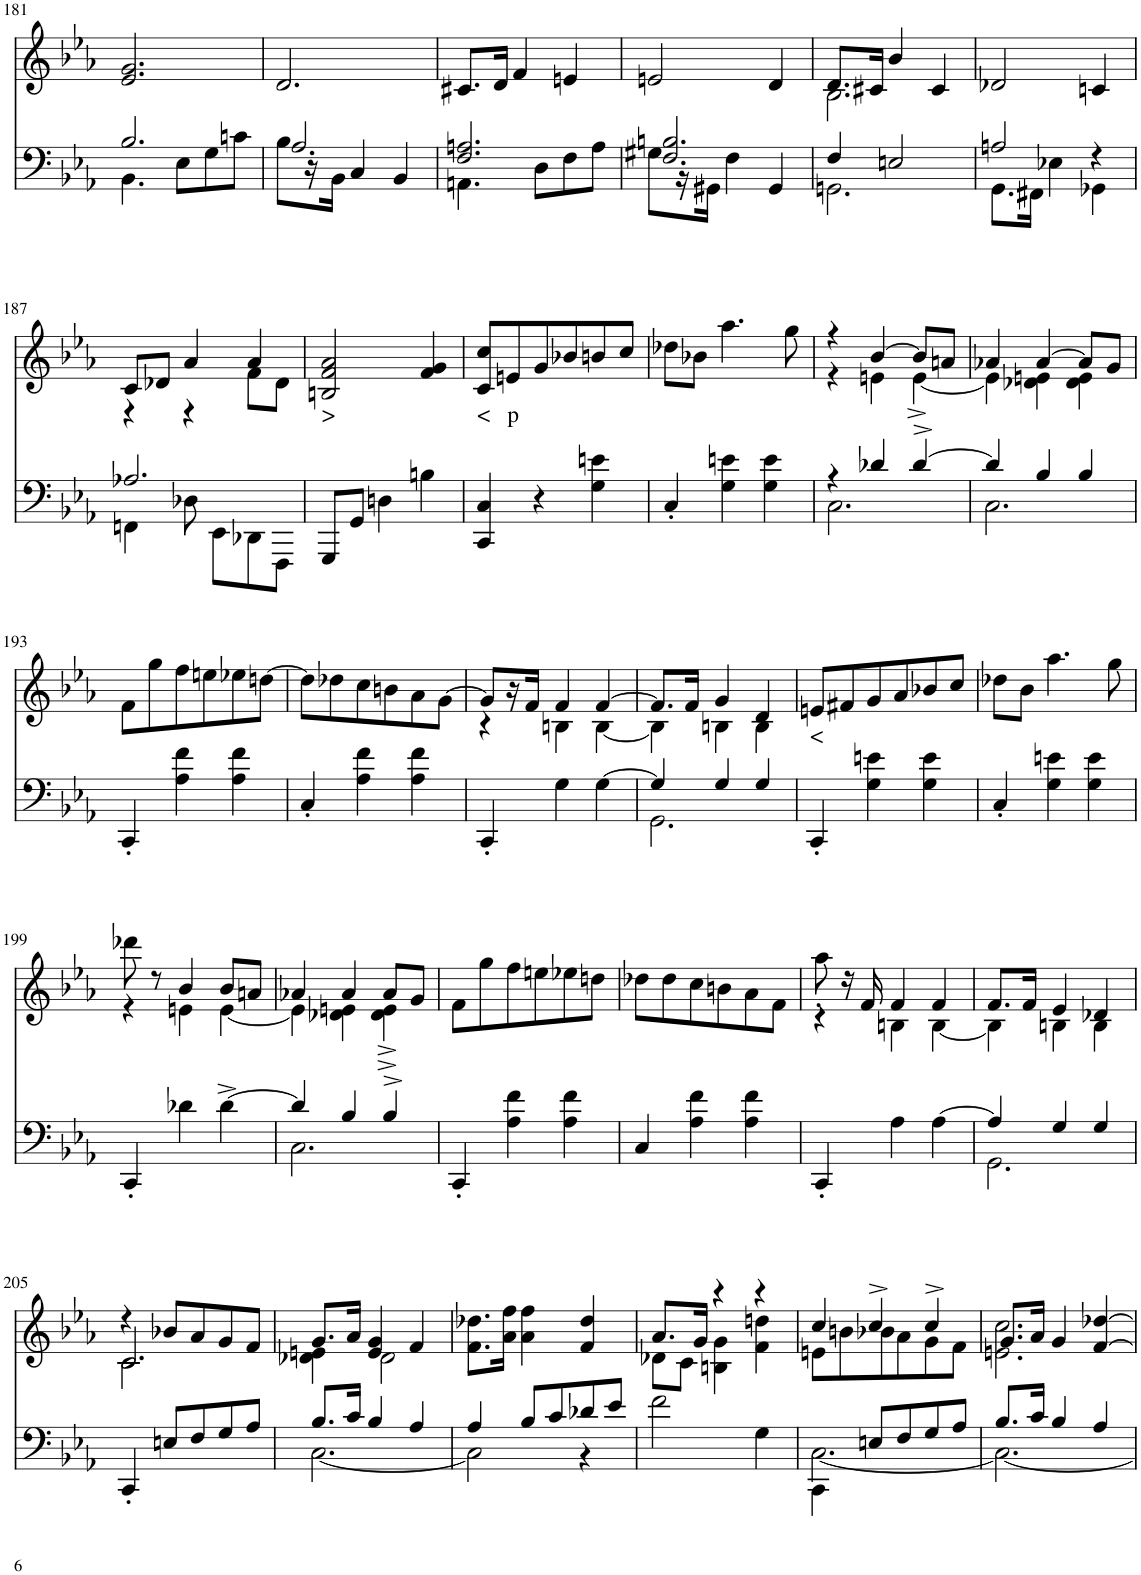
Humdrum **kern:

**kern	**kern	**text
*part2	*part1	*part1
*staff2	*staff1	*staff1
*I"Piano	*I"Piano	*
*I'Pno	*I'Pno	*
!!LO:PB:g=z
*clefF4	*clefG2	*
*k[b-e-a-]	*k[b-e-a-]	*
*M3/4	*M3/4	*
=181	=181	=181
*^	*	*
2.B-/	4.BB-\	2.e-/ 2.g/	.
.	8E-\L	.	.
.	8G\	.	.
.	8cn\J	.	.
=182	=182	=182	=182
2.A-/	8B-\L	2.d/	.
.	16r	.	.
.	16BB-\JJ	.	.
.	4C/	.	.
.	4BB-/	.	.
=183	=183	=183	=183
2.F/ 2.An/	4.AAn\	8.c#X/L	.
.	.	16d/Jk	.
.	.	4f/	.
.	8D\L	.	.
.	8F\	4en/	.
.	8A\J	.	.
=184	=184	=184	=184
2.F/ 2.Bn/	8G#X\L	2en/	.
.	16r	.	.
.	16GG#X\JJ	.	.
.	4F\	.	.
.	4GG#/	4d/	.
=185	=185	=185	=185
*	*	*^	*
4F/	2.GGn\	8.d/L	2.B-\	.
.	.	16c#X/Jk	.	.
2En/	.	4b-/	.	.
.	.	4c#/	.	.
*	*	*v	*v	*
=186	=186	=186	=186
2An/	8.GG\L	2d-X/	.
.	16FF#X\Jk	.	.
.	4E-X\	.	.
4r	4GG-X\	4cn/	.
!!LO:LB:g=z
=187	=187	=187	=187
*	*	*^	*
2.A-X/	4FFn\	8c/L	4r	.
.	.	8d-X/J	.	.
.	8D-X\	4a-/	4r	.
.	8EE-\L	.	.	.
.	8DD-X\	4a-/	8f\L	.
.	8FFF\J	.	8d-\J	.
=188	=188	=188	=188	=188
!	!	!	!	!LO:LY:b
*v	*v	*	*	*
*	*v	*v	*
8GGG/L	2Bn/ 2f/ 2a-/	>
8GG/J	.	.
4Dn\	.	.
4Bn\	4f/ 4g/	.
=189	=189	=189
!	!	!LO:LY:b
4CC/ 4C/	8c/ 8cc/L	<
!	!	!LO:LY:b
.	8en/	p
4r	8g/	.
.	8b-X/	.
4G\ 4en\	8bn/	.
.	8cc/J	.
=190	=190	=190
4C'/	8dd-X\L	.
.	8b-X\J	.
4G\ 4en\	4.aa-\	.
4G\ 4e\	.	.
.	8gg\	.
=191	=191	=191
*^	*^	*
4r	2.C\	4r	4r	.
4d-X/	.	[4b-/	4en\	.
[4d-^/	.	8b-/L]	[4e^\	.
.	.	8an/J	.	.
=192	=192	=192	=192	=192
4d-/]	2.C\	4a-X/	4e\]	.
4B-/	.	[4a-/	4d-X\ 4en\	.
4B-/	.	8a-/L]	4d-\ 4e\	.
.	.	8g/J	.	.
*v	*v	*	*	*
*	*v	*v	*
!!LO:LB:g=z
=193	=193	=193
4CC'/	8f\L	.
.	8gg\	.
4A-\ 4f\	8ff\	.
.	8een\	.
4A-\ 4f\	8ee-X\	.
.	[8ddn\J	.
=194	=194	=194
4C'/	8dd\L]	.
.	8dd-X\	.
4A-\ 4f\	8cc\	.
.	8bn\	.
4A-\ 4f\	8a-\	.
.	[8g\J	.
=195	=195	=195
*	*^	*
4CC'/	8g/L]	4r	.
.	16r	.	.
.	16f/JJ	.	.
4G\	4f/	4Bn\	.
[4G\	[4f/	[4B\	.
=196	=196	=196	=196
*^	*	*	*
4G/]	2.GG\	8.f/L]	4B\]	.
.	.	16f/Jk	.	.
4G/	.	4g/	4Bn\	.
4G/	.	4d/	4B\	.
*v	*v	*	*	*
=197	=197	=197	=197
!	!	!	!LO:LY:b
*	*v	*v	*
4CC'/	8en/L	<
.	8f#X/	.
4G\ 4en\	8g/	.
.	8a-/	.
4G\ 4e\	8b-X/	.
.	8cc/J	.
=198	=198	=198
4C'/	8dd-X\L	.
.	8b-\J	.
4G\ 4en\	4.aa-\	.
4G\ 4e\	.	.
.	8gg\	.
!!LO:LB:g=z
=199	=199	=199
*	*^	*
4CC'/	8ddd-X\	4r	.
.	8r	.	.
4d-X\	4en\	4b-/	.
[4d-^\	[4e\	8b-/L	.
.	.	8an/J	.
=200	=200	=200	=200
*^	*	*	*
4d-/]	2.C\	4a-X/	4e\]	.
4B-/	.	4a-/	4d-X\ 4en\	.
4B-^/	.	8a-/L	4d-\^ 4e\^	.
.	.	8g/J	.	.
*v	*v	*	*	*
*	*v	*v	*
=201	=201	=201
4CC'/	8f\L	.
.	8gg\	.
4A-\ 4f\	8ff\	.
.	8een\	.
4A-\ 4f\	8ee-X\	.
.	8ddn\J	.
=202	=202	=202
4C/	8dd-X\L	.
.	8dd-\	.
4A-\ 4f\	8cc\	.
.	8bn\	.
4A-\ 4f\	8a-\	.
.	8f\J	.
=203	=203	=203
*	*^	*
4CC'/	8aa-'\	4r	.
.	16r	.	.
.	16f/	.	.
4A-\	4f/	4Bn\	.
[4A-\	4f/	[4B\	.
=204	=204	=204	=204
*^	*	*	*
4A-/]	2.GG\	8.f/L	4B\]	.
.	.	16f/Jk	.	.
4G/	.	4e-/	4Bn\	.
4G/	.	4d-X/	4B\	.
*v	*v	*	*	*
!!LO:LB:g=z
=205	=205	=205	=205
*	*	*^	*
4CC'/	4r	2.c\	2.c/	.
8En/L	8b-X/L	.	.	.
8F/	8a-/	.	.	.
8G/	8g/	.	.	.
8A-/J	8f/J	.	.	.
*	*	*v	*v	*
=206	=206	=206	=206
*^	*	*	*
8.B-/L	[2.C\	8.g/L	4d-X\ 4en\	.
16c/Jk	.	16a-/Jk	.	.
4B-/	.	4e/ 4g/	2d-\	.
4A-/	.	4f/	.	.
*	*	*v	*v	*
=207	=207	=207	=207
4A-/	2C\]	8.f\ 8.dd-X\L	.
.	.	16a-\ 16ff\Jk	.
8B-/L	.	4a-\ 4ff\	.
8c/	.	.	.
8d-X/	4r	4f/ 4dd-/	.
8e-/J	.	.	.
*v	*v	*	*
=208	=208	=208
*	*^	*
2f\	8.a-/L	8d-X\L	.
.	.	8c\J	.
.	16g/Jk	.	.
.	4r	4Bn\ 4g\	.
4G\	4r	4f\ 4ddn\	.
=209	=209	=209	=209
*^	*	*	*
4CC\	[2.C\	4cc/	8en\L	.
.	.	.	8bn\	.
8En/L	.	4cc^/	8b-X\	.
8F/	.	.	8a-\	.
8G/	.	4cc^/	8g\	.
8A-/J	.	.	8f\J	.
=210	=210	=210	=210	=210
8.B-/L	2.C\_	8.g/L	2.en\ 2.cc\	.
16c/Jk	.	16a-/Jk	.	.
4B-/	.	4g/	.	.
4A-/	.	[4f/ [4dd-X/	.	.
*v	*v	*	*	*
*	*v	*v	*
=	=	=
*-	*-	*-
